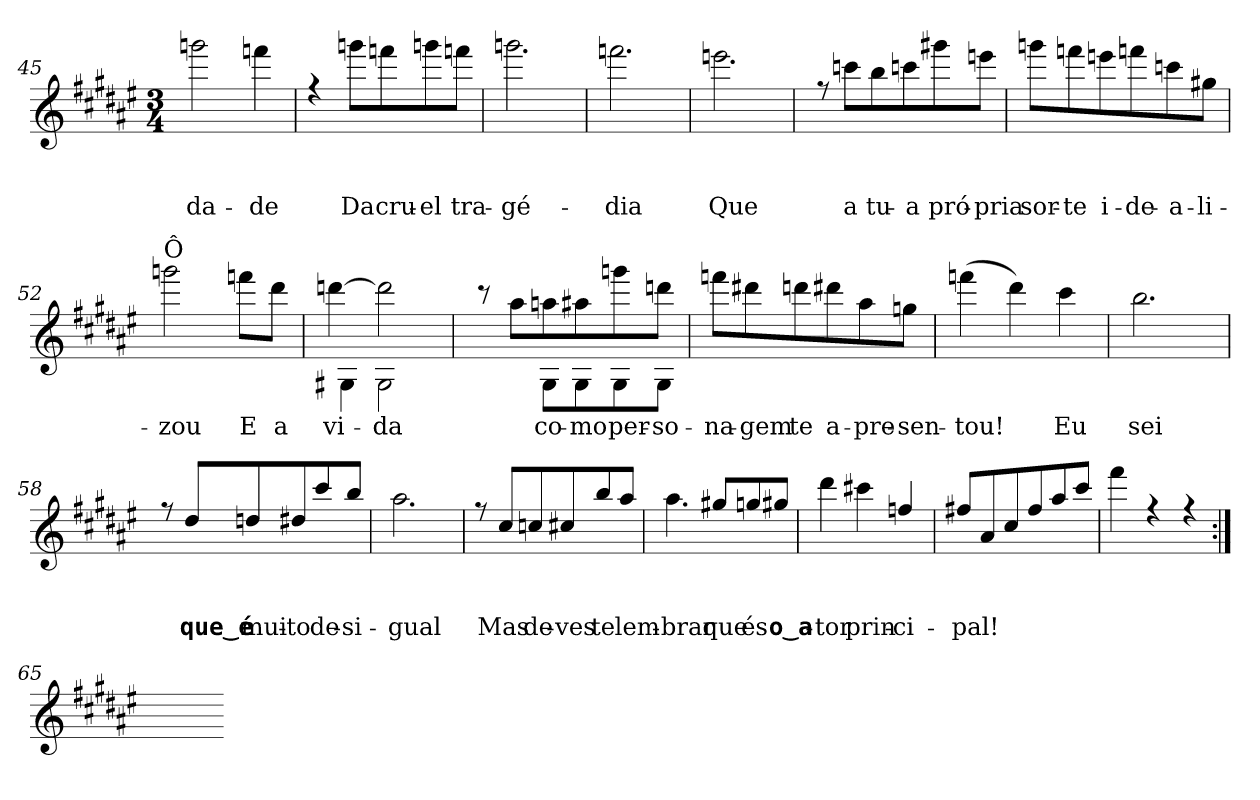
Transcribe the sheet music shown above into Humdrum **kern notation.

**kern	**text
*part1	*part1
*staff1	*staff1
*I'Cl	*
*clefG2	*
*ITrd1c2	*
*k[f#c#g#d#]	*
*E:	*
*M3/4	*
=45	=45
!	!LO:LY:b
*^	*
2fffn\	2.B-X/yy	-da-
!	!	!LO:LY:b
4eee-X\	.	-de
=46	=46	=46
4ree	2.A/yy	.
!	!	!LO:LY:b
8fffn\L	.	Da
!	!	!LO:LY:b
8eee-X\	.	cru-
!	!	!LO:LY:b
8fffn\	.	-el
!	!	!LO:LY:b
8eee-X\J	.	tra-
!!LO:LB:g=z	!!
=47	=47	=47
!	!	!LO:LY:b
2.fffn\	2.B-X/yy	-gé-
=48	=48	=48
!	!	!LO:LY:b
2.eee-X\	2.Gn/yy	-dia
=49	=49	=49
!	!	!LO:LY:b
2.dddn\	2.Fn/yy	Que
=50	=50	=50
8ree	2.BB-X/yy	.
!	!	!LO:LY:b
8bb-X\L	.	a
!	!	!LO:LY:b
8aa\	.	tu-
!	!	!LO:LY:b
8bb-X\	.	-a
!	!	!LO:LY:b
8fff#X\	.	pró-
!	!	!LO:LY:b
8dddn\J	.	-pria
=51	=51	=51
!	!	!LO:LY:b
8fffn\L	2.E-X/yy	sor-
!	!	!LO:LY:b
8eee-X\	.	-te
!	!	!LO:LY:b
8dddn\	.	i-
!	!	!LO:LY:b
8eee-X\	.	-de-
!	!	!LO:LY:b
8bb-X\	.	-a-
!	!	!LO:LY:b
8ff#X\J	.	-li-
!!LO:LB:g=z	!!
=52	=52	=52
!LO:TX:a:t=Ô	!	!
!	!	!LO:LY:b
2fffn\	2.E-X/yy	-zou
!	!	!LO:LY:b
8eee-X\L	.	E
!	!	!LO:LY:b
8ccc#\J	.	a
*v	*v	*
=53	=53
!	!LO:LY:b
*^	*
*	*^	*
[>4cccn\	2.G#/yy	4F#X!\	vi-
!	!	!	!LO:LY:b
2ccc\]	.	2F#!\	-da
=54	=54	=54	=54
8r	2.F#X/yy	4ryy	.
8gg#\L	.	.	.
!	!	!	!LO:LY:b
8ggn\	.	8F#!\L	co-
!	!	!	!LO:LY:b
8gg#X\	.	8F#!\	-mo
!	!	!	!LO:LY:b
8fffn\	.	8F#!\	per-
!	!	!	!LO:LY:b
8cccn\J	.	8F#!\J	-so-
*v	*v	*v	*
=55	=55
*^	*
*	*^	*
!	!	!	!LO:LY:b
*	*v	*v	*
8eee-X\L	2.Fn/yy	-na-
!	!	!LO:LY:b
8ccc#X\	.	-gem
!	!	!LO:LY:b
8cccn\	.	te
!	!	!LO:LY:b
8ccc#X\	.	a-
!	!	!LO:LY:b
8gg#\	.	-pre-
!	!	!LO:LY:b
8ffn\J	.	-sen-
!!LO:LB:g=z	!!
=56	=56	=56
!	!	!LO:LY:b
(>4eee-X\	2.C#X/yy	-tou!
4ccc#\)	.	.
!	!	!LO:LY:b
4bb\	.	Eu
=57	=57	=57
!	!	!LO:LY:b
2.aa\	2.F#X/yy	sei
=58	=58	=58
8ree	2.E-X/yy	.
!	!	!LO:LY:b
8cc#/L	.	que‿é
!	!	!LO:LY:b
8ccn/	.	mui-
!	!	!LO:LY:b
8cc#X/	.	-to
!	!	!LO:LY:b
8bb/	.	de-
!	!	!LO:LY:b
8aa/J	.	-si-
=59	=59	=59
!	!	!LO:LY:b
2.gg#\	2.En/yy	-gual
=60	=60	=60
8ree	2.C#/yy	.
!	!	!LO:LY:b
8b/L	.	Mas
!	!	!LO:LY:b
8b-X/	.	de-
!	!	!LO:LY:b
8bn/	.	-ves
!	!	!LO:LY:b
8aa/	.	te
!	!	!LO:LY:b
8gg#/J	.	lem-
!!LO:LB:g=z	!!
=61	=61	=61
!	!	!LO:LY:b
4.gg#\	2.F#X/yy	-brar
!	!	!LO:LY:b
8ff#X/L	.	que
!	!	!LO:LY:b
8ffn/	.	és
!	!	!LO:LY:b
8ff#X/J	.	o‿a-
=62	=62	=62
!	!	!LO:LY:b
4ccc#\	2.BBn/yy	-tor
!	!	!LO:LY:b
4bbn\	.	prin-
!	!	!LO:LY:b
4ee-X/	.	-ci-
=63	=63	=63
!	!	!LO:LY:b
8een/L	2.En/yy	-pal!
8g#/	.	.
8b/	.	.
8ee/	.	.
8gg#/	.	.
8bb/J	.	.
=64	=64	=64
4eee\	2.E/yy	.
4ree	.	.
4ree	.	.
*v	*v	*
=65:|!	=65:|!
2.ryy	.
=-	=-
*-	*-
